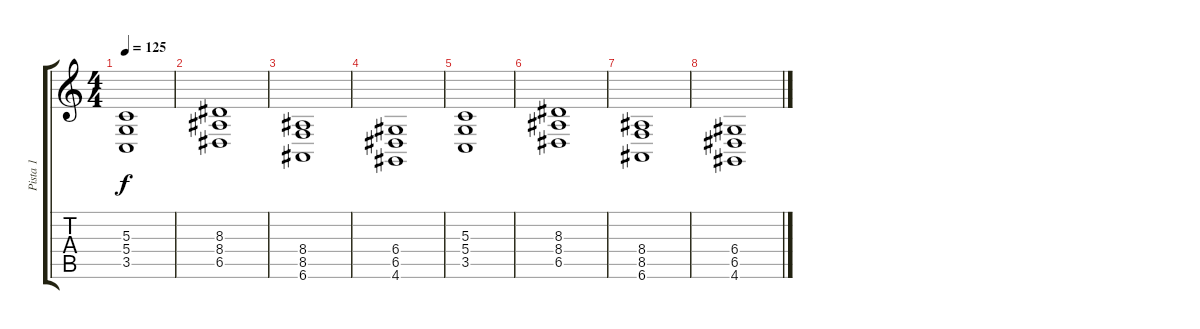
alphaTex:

\track ("Pista 1" "Pista 1") {instrument stringensemble1}
\staff {score tabs}
\tuning (E4 B3 G3 D3 A2 E2) {hide}
\ts (4 4)
\tempo 125
\clef g2
\ks c
(5.3 5.4 3.5).1{dy f} |
(8.3 8.4 6.5).1 |
(8.4 8.5 6.6).1 |
(6.4 6.5 4.6).1 |
(5.3 5.4 3.5).1{volume 0} |
(8.3 8.4 6.5).1 |
(8.4 8.5 6.6).1 |
(6.4 6.5 4.6).1
